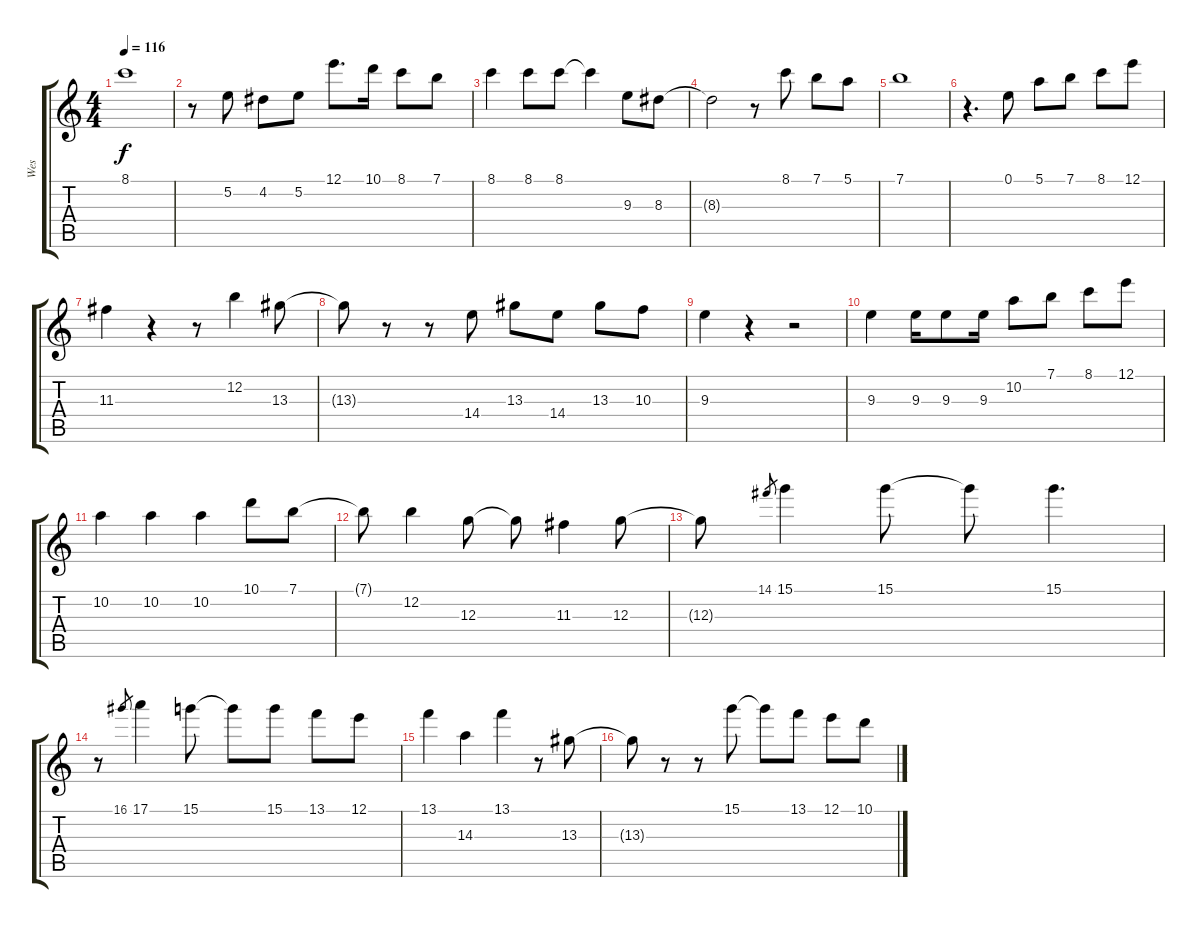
\track ("Wes" "Wes") {instrument electricguitarjazz}
\staff {score tabs}
\tuning (E4 B3 G3 D3 A2 E2) {hide}
\ts (4 4)
\tempo 116
\clef g2
\ks c
8.1.1{dy f} |
r.8 5.2.8 4.2.8 5.2.8 12.1.8{d} 10.1.16 8.1.8 7.1.8 |
8.1.4 8.1.8 8.1.8 8.1{t}.4 9.3.8 8.3.8 |
8.3{t}.2 r.8 8.1.8 7.1.8 5.1.8 |
7.1.1 |
r.4{d} 0.1.8 5.1.8 7.1.8 8.1.8 12.1.8 |
11.3.4 r.4 r.8 12.2.4 13.3.8 |
13.3{t}.8 r.8 r.8 14.4.8 13.3.8 14.4.8 13.3.8 10.3.8 |
9.3.4 r.4 r.2 |
9.3.4 9.3.16 9.3.8 9.3.16 10.2.8 7.1.8 8.1.8 12.1.8 |
10.2.4 10.2.4 10.2.4 10.1.8 7.1.8 |
7.1{t}.8 12.2.4 12.3.8 12.3{t}.8 11.3.4 12.3.8 |
12.3{t}.8 14.1.8{gr} 15.1.4 15.1.8 15.1{t}.8 15.1.4{d} |
r.8 16.1.8{gr} 17.1.4 15.1.8 15.1{t}.8 15.1.8 13.1.8 12.1.8 |
13.1.4 14.3.4 13.1.4 r.8 13.3.8 |
13.3{t}.8 r.8 r.8 15.1.8 15.1{t}.8 13.1.8 12.1.8 10.1.8
